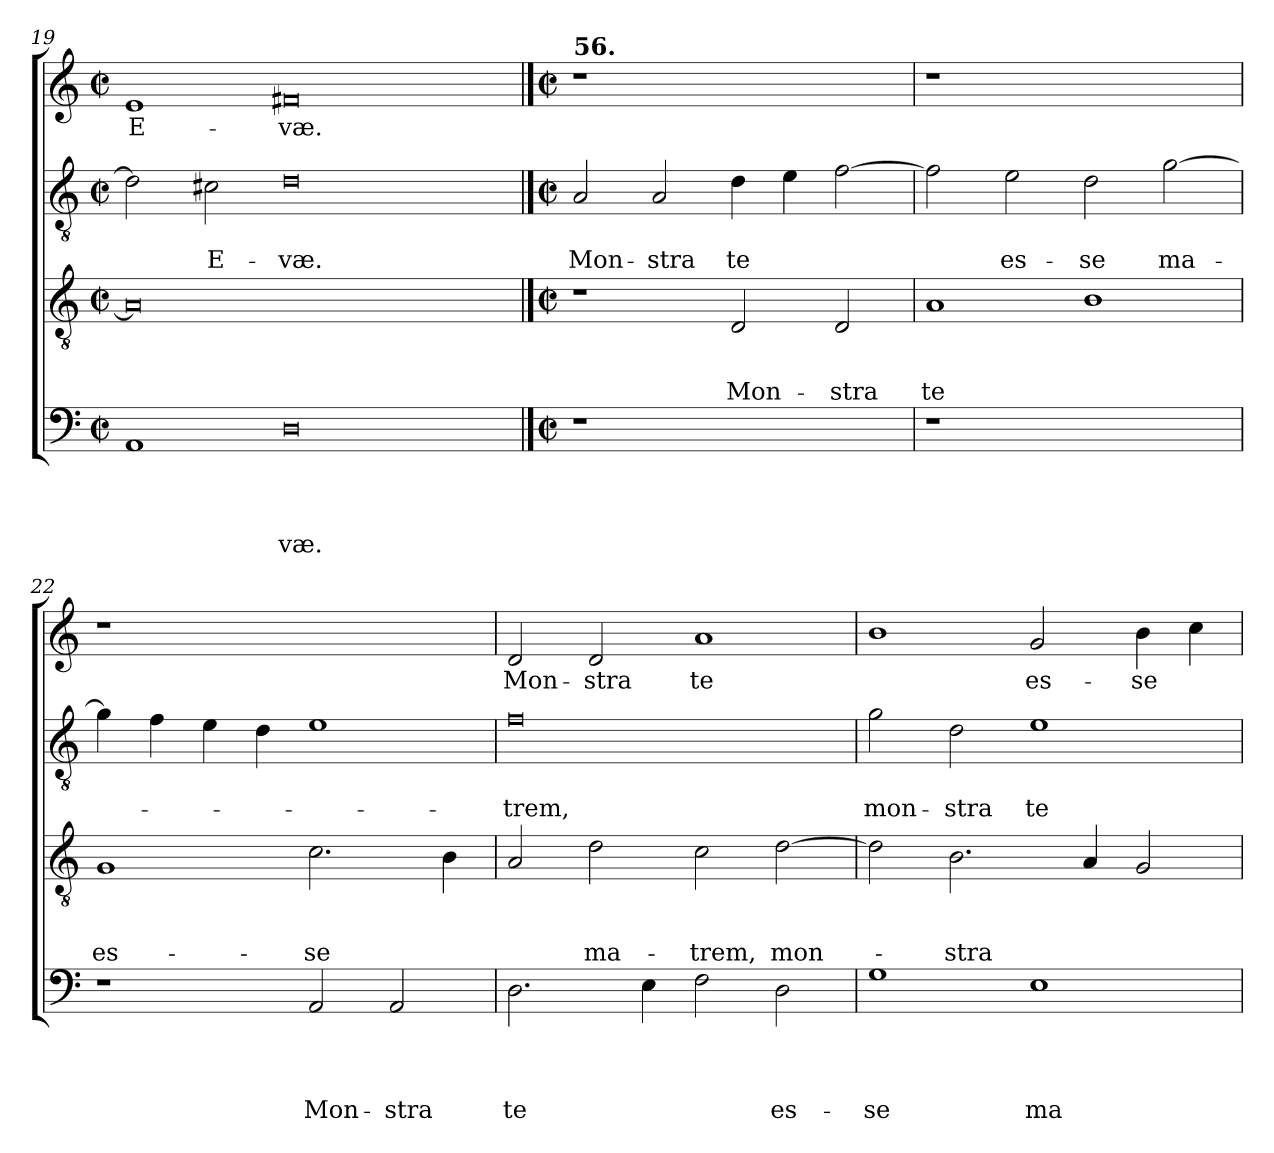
**kern	**text	**text	**text	**text	**kern	**text	**text	**text	**kern	**text	**text	**kern	**text
*part4	*part4	*part4	*part4	*part4	*part3	*part3	*part3	*part3	*part2	*part2	*part2	*part1	*part1
*staff4	*staff4	*staff4	*staff4	*staff4	*staff3	*staff3	*staff3	*staff3	*staff2	*staff2	*staff2	*staff1	*staff1
*clefF4	*	*	*	*	*clefGv2	*	*	*	*clefGv2	*	*	*clefG2	*
*k[]	*	*	*	*	*k[]	*	*	*	*k[]	*	*	*k[]	*
*C:	*	*	*	*	*C:	*	*	*	*C:	*	*	*C:	*
*M2/2	*	*	*	*	*M2/2	*	*	*	*M2/2	*	*	*M2/2	*
*met(c|)	*	*	*	*	*met(c|)	*	*	*	*met(c|)	*	*	*met(c|)	*
=19	=19	=19	=19	=19	=19	=19	=19	=19	=19	=19	=19	=19	=19
!	!	!	!	!	!	!	!	!	!	!	!	!	!LO:LY:b
1AA	.	.	.	.	0A]	.	.	.	2d\]	.	.	1e	E-
!	!	!	!	!	!	!	!	!	!	!	!LO:LY:b	!	!
.	.	.	.	.	.	.	.	.	2c#X\	.	E-	.	.
!	!	!	!	!LO:LY:b	!	!	!	!	!	!	!LO:LY:b	!	!LO:LY:b
0D	.	.	.	-væ.	.	.	.	.	0d	.	-væ.	0f#X	-væ.
.	.	.	.	.	1ryy	.	.	.	.	.	.	.	.
!!LO:PB:g=z
==20	==20	==20	==20	==20	==20	==20	==20	==20	==20	==20	==20	==20	==20
*M2/2	*	*	*	*	*M2/2	*	*	*	*M2/2	*	*	*M2/2	*
*met(c|)	*	*	*	*	*met(c|)	*	*	*	*met(c|)	*	*	*met(c|)	*
!	!	!	!	!	!	!	!	!	!	!	!	!LO:TX:a:B:t=56.	!
!	!	!	!	!	!	!	!	!	!	!	!LO:LY:b	!	!
1r	.	.	.	.	1r	.	.	.	2A/	.	Mon-	1r	.
!	!	!	!	!	!	!	!	!	!	!	!LO:LY:b	!	!
.	.	.	.	.	.	.	.	.	2A/	.	-stra	.	.
!	!	!	!	!	!	!	!	!LO:LY:b	!	!	!LO:LY:b	!	!
1ryy	.	.	.	.	2D/	.	.	Mon-	4d\	.	te	1ryy	.
.	.	.	.	.	.	.	.	.	4e\	.	.	.	.
!	!	!	!	!	!	!	!	!LO:LY:b	!	!	!	!	!
.	.	.	.	.	2D/	.	.	-stra	[2f\	.	.	.	.
=21	=21	=21	=21	=21	=21	=21	=21	=21	=21	=21	=21	=21	=21
!	!	!	!	!	!	!	!	!LO:LY:b	!	!	!	!	!
1r	.	.	.	.	1A	.	.	te	2f\]	.	.	1r	.
!	!	!	!	!	!	!	!	!	!	!	!LO:LY:b	!	!
.	.	.	.	.	.	.	.	.	2e\	.	es-	.	.
!	!	!	!	!	!	!	!	!	!	!	!LO:LY:b	!	!
1ryy	.	.	.	.	1B	.	.	.	2d\	.	-se	1ryy	.
!	!	!	!	!	!	!	!	!	!	!	!LO:LY:b	!	!
.	.	.	.	.	.	.	.	.	[2g\	.	ma-	.	.
=22	=22	=22	=22	=22	=22	=22	=22	=22	=22	=22	=22	=22	=22
!	!	!	!	!	!	!	!	!LO:LY:b	!	!	!	!	!
1r	.	.	.	.	1G	.	.	es-	4g\]	.	.	1r	.
.	.	.	.	.	.	.	.	.	4f\	.	.	.	.
.	.	.	.	.	.	.	.	.	4e\	.	.	.	.
.	.	.	.	.	.	.	.	.	4d\	.	.	.	.
!	!	!	!	!LO:LY:b	!	!	!	!LO:LY:b	!	!	!	!	!
2AA/	.	.	.	Mon-	2.c\	.	.	-se	1e	.	.	1ryy	.
!	!	!	!	!LO:LY:b	!	!	!	!	!	!	!	!	!
2AA/	.	.	.	-stra	.	.	.	.	.	.	.	.	.
.	.	.	.	.	4B\	.	.	.	.	.	.	.	.
=23	=23	=23	=23	=23	=23	=23	=23	=23	=23	=23	=23	=23	=23
!	!	!	!	!LO:LY:b	!	!	!	!	!	!	!LO:LY:b	!	!LO:LY:b
2.D\	.	.	.	te	2A/	.	.	.	0f	.	-trem,	2d/	Mon-
!	!	!	!	!	!	!	!	!LO:LY:b	!	!	!	!	!LO:LY:b
.	.	.	.	.	2d\	.	.	ma-	.	.	.	2d/	-stra
4E\	.	.	.	.	.	.	.	.	.	.	.	.	.
!	!	!	!	!	!	!	!	!LO:LY:b	!	!	!	!	!LO:LY:b
2F\	.	.	.	.	2c\	.	.	-trem,	.	.	.	1a	te
!	!	!	!	!LO:LY:b	!	!	!	!LO:LY:b	!	!	!	!	!
2D\	.	.	.	es-	[2d\	.	.	mon-	.	.	.	.	.
!!LO:LB:g=z
=24	=24	=24	=24	=24	=24	=24	=24	=24	=24	=24	=24	=24	=24
!	!	!	!	!LO:LY:b	!	!	!	!	!	!	!LO:LY:b	!	!
1G	.	.	.	-se	2d\]	.	.	.	2g\	.	mon-	1b	.
!	!	!	!	!	!	!	!	!LO:LY:b	!	!	!LO:LY:b	!	!
.	.	.	.	.	2.B\	.	.	-stra	2d\	.	-stra	.	.
!	!	!	!	!LO:LY:b	!	!	!	!	!	!	!LO:LY:b	!	!LO:LY:b
1E	.	.	.	ma-	.	.	.	.	1e	.	te	2g/	es-
.	.	.	.	.	4A/	.	.	.	.	.	.	.	.
!	!	!	!	!	!	!	!	!	!	!	!	!	!LO:LY:b
.	.	.	.	.	2G/	.	.	.	.	.	.	4b\	-se
.	.	.	.	.	.	.	.	.	.	.	.	4cc\	.
=	=	=	=	=	=	=	=	=	=	=	=	=	=
*-	*-	*-	*-	*-	*-	*-	*-	*-	*-	*-	*-	*-	*-
